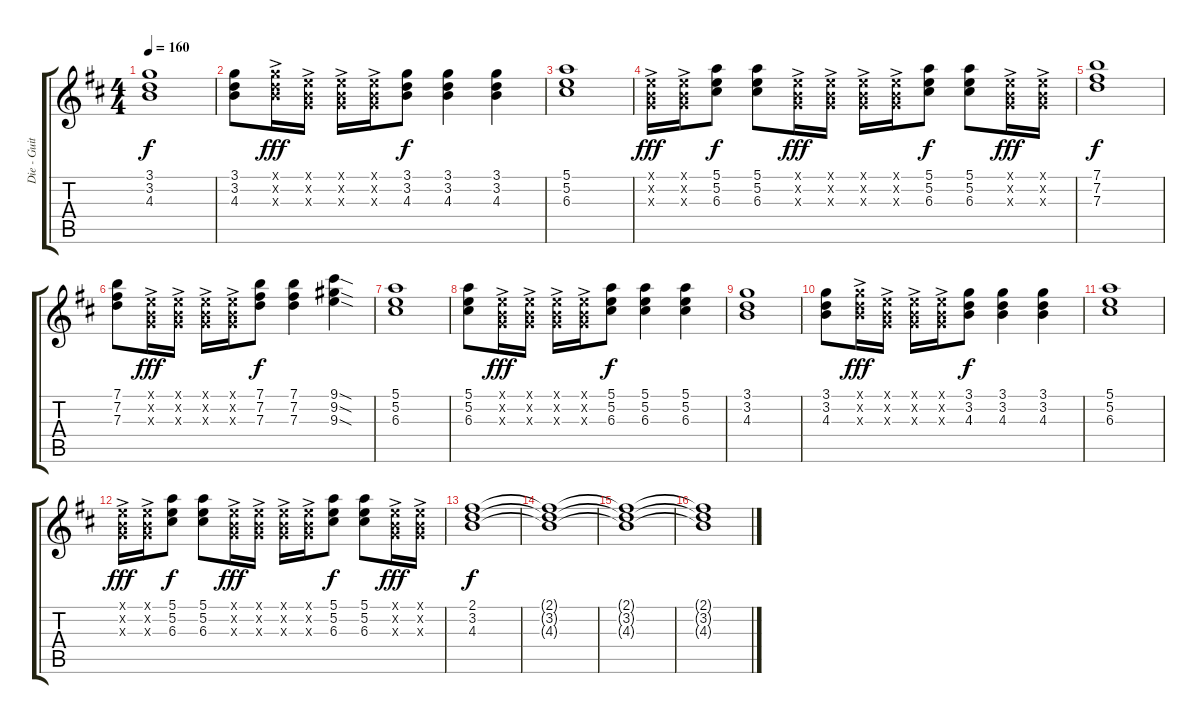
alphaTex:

\track ("Die - Guitar 2" "Die - Guit") {instrument overdrivenguitar}
\staff {score tabs}
\tuning (E4 B3 G3 D3 A2 E2) {hide}
\ts (4 4)
\tempo 160
\clef g2
\ks d
(3.1 3.2 4.3).1{dy f} |
(3.1 3.2 4.3).8 (3.1{x} 3.2{x} 4.3{ac x}).16{dy fff} (0.1{x} 0.2{x} 0.3{ac x}).16 (0.1{x} 0.2{x} 0.3{ac x}).16 (0.1{x} 0.2{x} 0.3{ac x}).16 (3.1 3.2 4.3).8{dy f} (3.1 3.2 4.3).4 (3.1 3.2 4.3).4 |
(5.1 5.2 6.3).1 |
(0.1{x} 0.2{x} 0.3{ac x}).16{dy fff} (0.1{x} 0.2{x} 0.3{ac x}).16 (5.1 5.2 6.3).8{dy f} (5.1 5.2 6.3).8 (0.1{x} 0.2{x} 0.3{ac x}).16{dy fff} (0.1{x} 0.2{x} 0.3{ac x}).16 (0.1{x} 0.2{x} 0.3{ac x}).16 (0.1{x} 0.2{x} 0.3{ac x}).16 (5.1 5.2 6.3).8{dy f} (5.1 5.2 6.3).8 (0.1{x} 0.2{x} 0.3{ac x}).16{dy fff} (0.1{x} 0.2{x} 0.3{ac x}).16 |
(7.1 7.2 7.3).1{dy f} |
(7.1 7.2 7.3).8 (0.1{x} 0.2{x} 0.3{ac x}).16{dy fff} (0.1{x} 0.2{x} 0.3{ac x}).16 (0.1{x} 0.2{x} 0.3{ac x}).16 (0.1{x} 0.2{x} 0.3{ac x}).16 (7.1 7.2 7.3).8{dy f} (7.1 7.2 7.3).4 (9.1{sod} 9.2{sod} 9.3{sod}).4 |
(5.1 5.2 6.3).1 |
(5.1 5.2 6.3).8 (0.1{x} 0.2{x} 0.3{ac x}).16{dy fff} (0.1{x} 0.2{x} 0.3{ac x}).16 (0.1{x} 0.2{x} 0.3{ac x}).16 (0.1{x} 0.2{x} 0.3{ac x}).16 (5.1 5.2 6.3).8{dy f} (5.1 5.2 6.3).4 (5.1 5.2 6.3).4 |
(3.1 3.2 4.3).1 |
(3.1 3.2 4.3).8 (3.1{x} 3.2{x} 4.3{ac x}).16{dy fff} (0.1{x} 0.2{x} 0.3{ac x}).16 (0.1{x} 0.2{x} 0.3{ac x}).16 (0.1{x} 0.2{x} 0.3{ac x}).16 (3.1 3.2 4.3).8{dy f} (3.1 3.2 4.3).4 (3.1 3.2 4.3).4 |
(5.1 5.2 6.3).1 |
(0.1{x} 0.2{x} 0.3{ac x}).16{dy fff} (0.1{x} 0.2{x} 0.3{ac x}).16 (5.1 5.2 6.3).8{dy f} (5.1 5.2 6.3).8 (0.1{x} 0.2{x} 0.3{ac x}).16{dy fff} (0.1{x} 0.2{x} 0.3{ac x}).16 (0.1{x} 0.2{x} 0.3{ac x}).16 (0.1{x} 0.2{x} 0.3{ac x}).16 (5.1 5.2 6.3).8{dy f} (5.1 5.2 6.3).8 (0.1{x} 0.2{x} 0.3{ac x}).16{dy fff} (0.1{x} 0.2{x} 0.3{ac x}).16 |
(2.1 3.2 4.3).1{dy f} |
(2.1{t} 3.2{t} 4.3{t}).1 |
(2.1{t} 3.2{t} 4.3{t}).1 |
(2.1{t} 3.2{t} 4.3{t}).1
